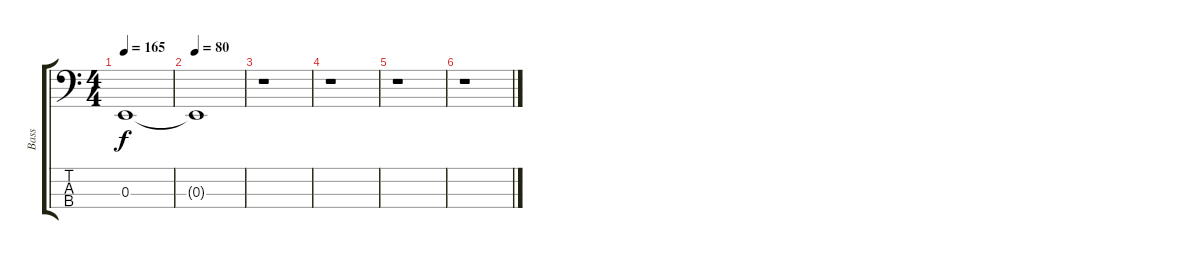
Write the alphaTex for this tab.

\track ("Bass" "Bass") {instrument electricbassfinger}
\staff {score tabs}
\tuning (D2 A1 E1 B0) {hide}
\ts (4 4)
\tempo 165
\clef f4
\ks c
0.3{t}.1{dy f} |
\tempo 80
0.3{t}.1 |
r.1 |
r.1 |
r.1 |
r.1
